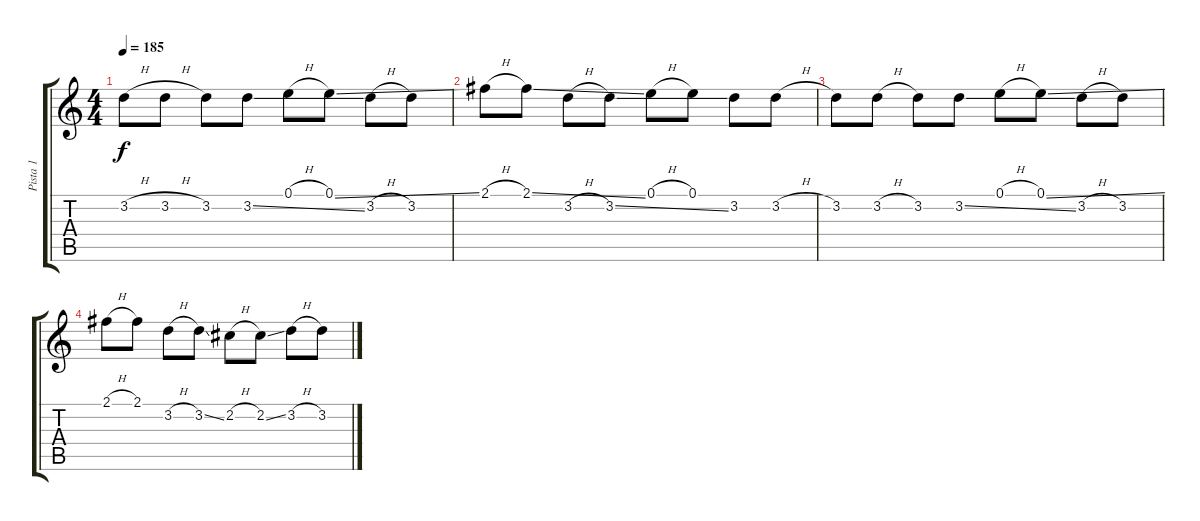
\track ("Pista 1" "Pista 1") {instrument distortionguitar}
\staff {score tabs}
\tuning (E4 B3 G3 D3 A2 E2) {hide}
\ts (4 4)
\tempo 185
\clef g2
\ks c
3.2{h}.8{dy f instrument distortionguitar} 3.2{h}.8 3.2.8 3.2{ss}.8 0.1{h}.8 0.1{ss}.8 3.2{h}.8 3.2.8 |
2.1{h}.8 2.1{ss}.8 3.2{h}.8 3.2{ss}.8 0.1{h}.8 0.1.8 3.2.8 3.2{h}.8 |
3.2.8 3.2{h}.8 3.2.8 3.2{ss}.8 0.1{h}.8 0.1{ss}.8 3.2{h}.8 3.2.8 |
2.1{h}.8 2.1.8 3.2{h}.8 3.2{ss}.8 2.2{h}.8 2.2{ss}.8 3.2{h}.8 3.2.8
